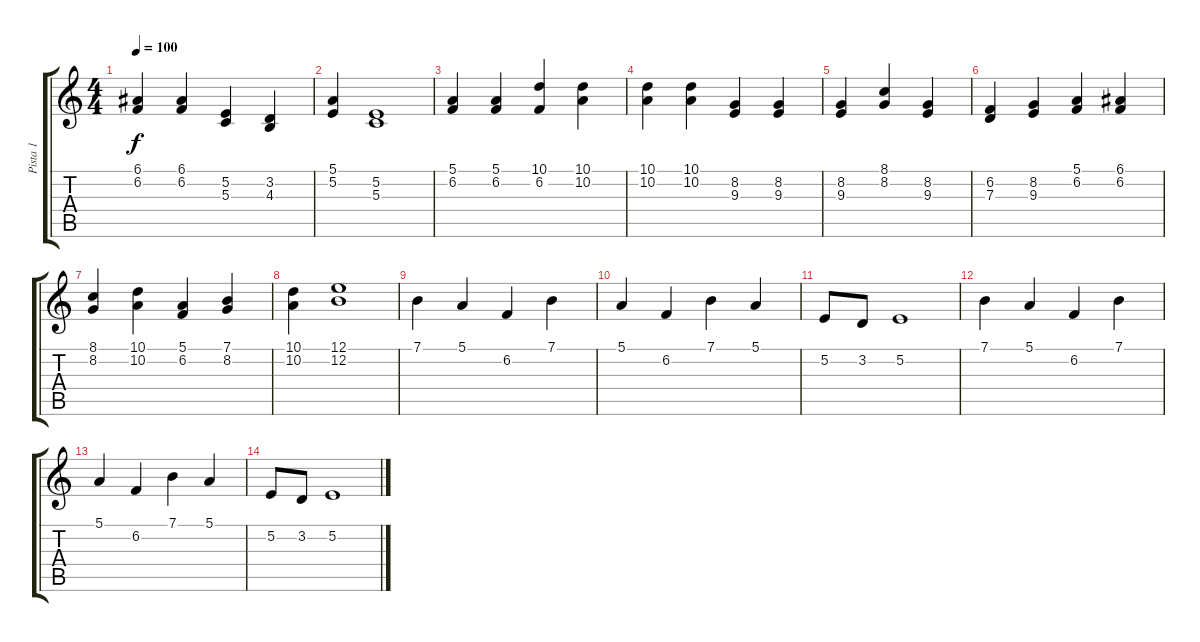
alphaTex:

\track ("Pista 1" "Pista 1") {instrument acousticgrandpiano}
\staff {score tabs}
\tuning (E4 B3 G3 D3 A2 E2) {hide}
\ts (4 4)
\tempo 100
\clef g2
\ks c
(6.1 6.2).4{dy f} (6.1 6.2).4 (5.2 5.3).4 (3.2 4.3).4 |
(5.1 5.2).4 (5.2 5.3).1 |
(5.1 6.2).4 (5.1 6.2).4 (10.1 6.2).4 (10.1 10.2).4 |
(10.1 10.2).4 (10.1 10.2).4 (8.2 9.3).4 (8.2 9.3).4 |
(8.2 9.3).4 (8.1 8.2).4 (8.2 9.3).4 |
(6.2 7.3).4 (8.2 9.3).4 (5.1 6.2).4 (6.1 6.2).4 |
(8.1 8.2).4 (10.1 10.2).4 (5.1 6.2).4 (7.1 8.2).4 |
(10.1 10.2).4 (12.1 12.2).1 |
7.1.4 5.1.4 6.2.4 7.1.4 |
5.1.4 6.2.4 7.1.4 5.1.4 |
5.2.8 3.2.8 5.2.1 |
7.1.4 5.1.4 6.2.4 7.1.4 |
5.1.4 6.2.4 7.1.4 5.1.4 |
5.2.8 3.2.8 5.2.1
